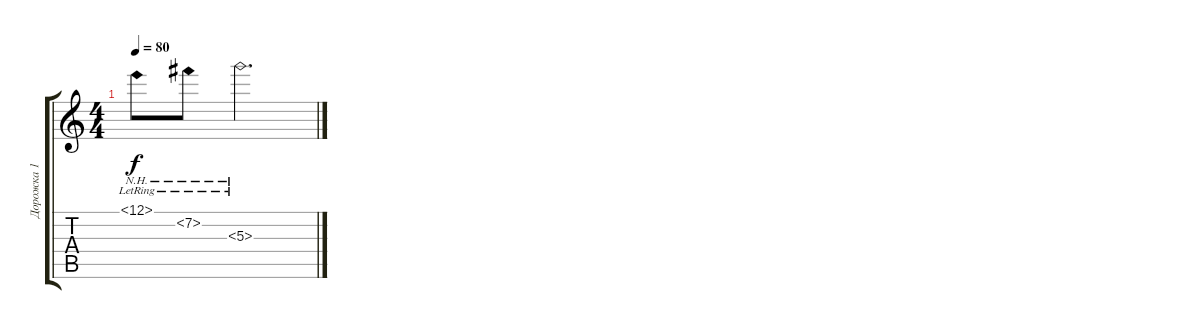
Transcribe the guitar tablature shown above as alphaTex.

\track ("Дорожка 1" "Дорожка 1") {instrument acousticguitarsteel}
\staff {score tabs}
\tuning (E4 B3 G3 D3 A2 E2) {hide}
\ts (4 4)
\tempo 80
\clef g2
\ks c
12.1{nh lr}.8{dy f} 7.2{nh lr}.8 5.3{nh lr}.2{d}
